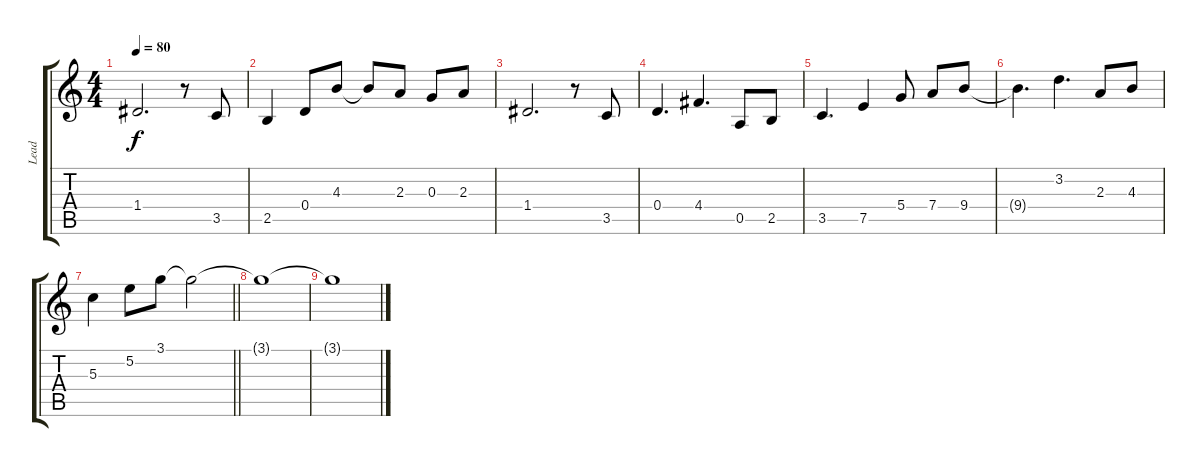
\track ("Lead" "Lead") {instrument distortionguitar}
\staff {score tabs}
\tuning (E4 B3 G3 D3 A2 E2) {hide}
\ts (4 4)
\tempo 80
\clef g2
\ks c
1.4.2{d dy f} r.8 3.5.8 |
2.5.4 0.4.8 4.3.8 4.3{t}.8 2.3.8 0.3.8 2.3.8 |
1.4.2{d} r.8 3.5.8 |
0.4.4{d} 4.4.4{d} 0.5.8 2.5.8 |
3.5.4{d} 7.5.4 5.4.8 7.4.8 9.4.8 |
9.4{t}.4{d} 3.2.4{d} 2.3.8 4.3.8 |
\barLineRight lightlight
5.3.4 5.2.8 3.1.8 3.1{t}.2 |
3.1{t}.1 |
3.1{t}.1
